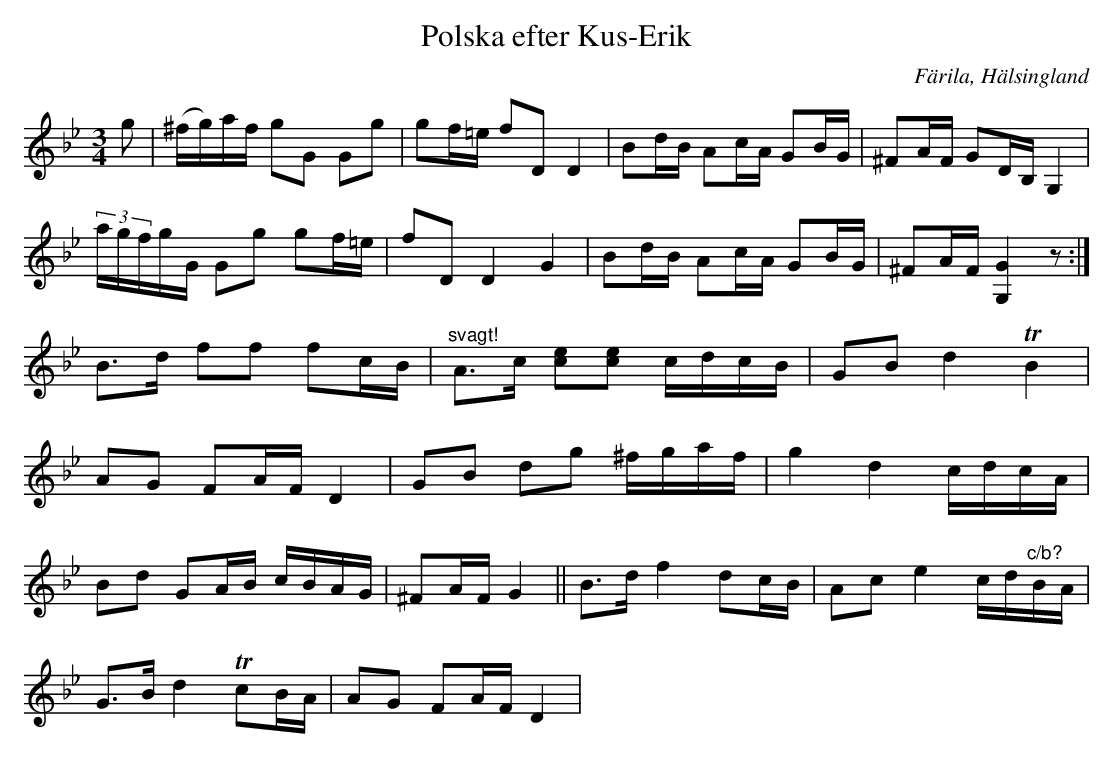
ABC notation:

X:1
T: Polska efter Kus-Erik
O: Färila, Hälsingland
M: 3/4
L: 1/16
K: Gm
g2 | (^fg)af g2G2 G2g2 | g2f=e f2D2 D4 | B2dB A2cA G2BG | ^F2AF G2DB, G,4 |
(3agfgG G2g2 g2f=e | f2D2 D4 G4 | B2dB A2cA G2BG | ^F2AF [G,G]4 z2 :|
B2>d2 f2f2 f2cB | "^svagt!"A2>c2 [c2e2][e2c2] cdcB | G2B2 d4 TB4 |
A2G2 F2AF D4 | G2B2 d2g2 ^fgaf | g4 d4 cdcA |
B2d2 G2AB cBAG | ^F2AF G4 || B2>d2 f4 d2cB | A2c2 e4 cd"^c/b?"BA |
G2>B2 d4 Tc2BA | A2G2 F2AF D4 |
